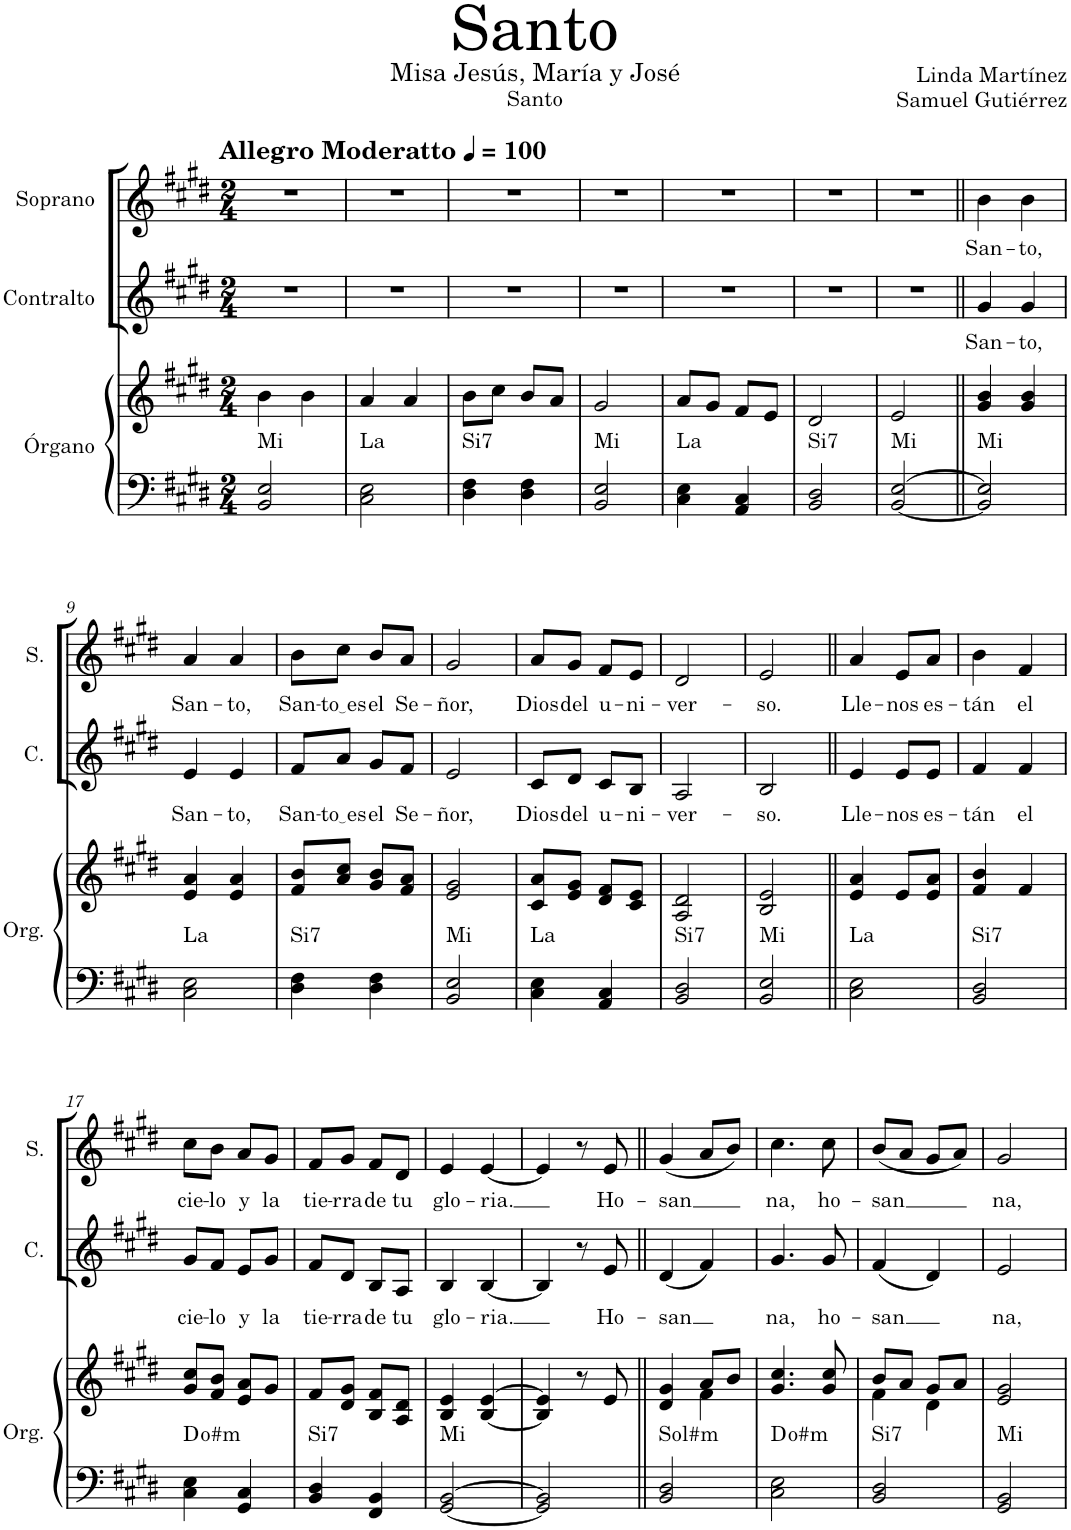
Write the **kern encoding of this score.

**kern	**kern	**harte	**kern	**text	**kern	**text
*part3	*part3	*part3	*part2	*part2	*part1	*part1
*staff4	*staff3	*	*staff2	*staff2	*staff1	*staff1
*I"Órgano	*	*	*I"Contralto	*	*I"Soprano	*
*	*	*	*I'C.	*	*I'S.	*
*clefF4	*clefG2	*	*clefG2	*	*clefG2	*
*k[f#c#g#d#]	*k[f#c#g#d#]	*	*k[f#c#g#d#]	*	*k[f#c#g#d#]	*
*M2/4	*M2/4	*	*M2/4	*	*M2/4	*
*MM100	*MM100	*	*MM100	*	*MM100	*
=1	=1	=1	=1	=1	=1	=1
!	!	!LO:H:kt=Mi	!	!	!LO:TX:a:B:t=Allegro Moderatto	!
2BB/ 2E/	4b\	N	2r	.	2r	.
.	4b\	.	.	.	.	.
=2	=2	=2	=2	=2	=2	=2
!	!	!LO:H:kt=La	!	!	!	!
2C#\ 2E\	4a/	N	2r	.	2r	.
.	4a/	.	.	.	.	.
=3	=3	=3	=3	=3	=3	=3
!	!	!LO:H:kt=Si7	!	!	!	!
4D#\ 4F#\	8b\L	N	2r	.	2r	.
.	8cc#\J	.	.	.	.	.
4D#\ 4F#\	8b/L	.	.	.	.	.
.	8a/J	.	.	.	.	.
=4	=4	=4	=4	=4	=4	=4
!	!	!LO:H:kt=Mi	!	!	!	!
2BB/ 2E/	2g#/	N	2r	.	2r	.
=5	=5	=5	=5	=5	=5	=5
!	!	!LO:H:kt=La	!	!	!	!
4C#\ 4E\	8a/L	N	2r	.	2r	.
.	8g#/J	.	.	.	.	.
4AA/ 4C#/	8f#/L	.	.	.	.	.
.	8e/J	.	.	.	.	.
=6	=6	=6	=6	=6	=6	=6
!	!	!LO:H:kt=Si7	!	!	!	!
2BB/ 2D#/	2d#/	N	2r	.	2r	.
=7	=7	=7	=7	=7	=7	=7
!	!	!LO:H:kt=Mi	!	!	!	!
[2BB/ [2E/	2e/	N	2r	.	2r	.
=8||	=8||	=8||	=8||	=8||	=8||	=8||
!	!	!LO:H:kt=Mi	!	!LO:LY:b	!	!LO:LY:b
2BB/] 2E/]	4g#/ 4b/	N	4g#/	San-	4b\	San-
!	!	!	!	!LO:LY:b	!	!LO:LY:b
.	4g#/ 4b/	.	4g#/	-to,	4b\	-to,
!!LO:LB:g=z
=9	=9	=9	=9	=9	=9	=9
!	!	!LO:H:kt=La	!	!LO:LY:b	!	!LO:LY:b
2C#\ 2E\	4e/ 4a/	N	4e/	San-	4a/	San-
!	!	!	!	!LO:LY:b	!	!LO:LY:b
.	4e/ 4a/	.	4e/	-to,	4a/	-to,
=10	=10	=10	=10	=10	=10	=10
!	!	!LO:H:kt=Si7	!	!LO:LY:b	!	!LO:LY:b
4D#\ 4F#\	8f#/ 8b/L	N	8f#/L	San-	8b\L	San-
!	!	!	!	!LO:LY:b	!	!LO:LY:b
.	8a/ 8cc#/J	.	8a/J	to es	8cc#\J	to es
!	!	!	!	!LO:LY:b	!	!LO:LY:b
4D#\ 4F#\	8g#/ 8b/L	.	8g#/L	el	8b/L	el
!	!	!	!	!LO:LY:b	!	!LO:LY:b
.	8f#/ 8a/J	.	8f#/J	Se-	8a/J	Se-
=11	=11	=11	=11	=11	=11	=11
!	!	!LO:H:kt=Mi	!	!LO:LY:b	!	!LO:LY:b
2BB/ 2E/	2e/ 2g#/	N	2e/	-ñor,	2g#/	-ñor,
=12	=12	=12	=12	=12	=12	=12
!	!	!LO:H:kt=La	!	!LO:LY:b	!	!LO:LY:b
4C#\ 4E\	8c#/ 8a/L	N	8c#/L	Dios	8a/L	Dios
!	!	!	!	!LO:LY:b	!	!LO:LY:b
.	8e/ 8g#/J	.	8d#/J	del	8g#/J	del
!	!	!	!	!LO:LY:b	!	!LO:LY:b
4AA/ 4C#/	8d#/ 8f#/L	.	8c#/L	u-	8f#/L	u-
!	!	!	!	!LO:LY:b	!	!LO:LY:b
.	8c#/ 8e/J	.	8B/J	-ni-	8e/J	-ni-
=13	=13	=13	=13	=13	=13	=13
!	!	!LO:H:kt=Si7	!	!LO:LY:b	!	!LO:LY:b
2BB/ 2D#/	2A/ 2d#/	N	2A/	-ver-	2d#/	-ver-
=14	=14	=14	=14	=14	=14	=14
!	!	!LO:H:kt=Mi	!	!LO:LY:b	!	!LO:LY:b
2BB/ 2E/	2B/ 2e/	N	2B/	-so.	2e/	-so.
=15||	=15||	=15||	=15||	=15||	=15||	=15||
!	!	!LO:H:kt=La	!	!LO:LY:b	!	!LO:LY:b
2C#\ 2E\	4e/ 4a/	N	4e/	Lle-	4a/	Lle-
!	!	!	!	!LO:LY:b	!	!LO:LY:b
.	8e/L	.	8e/L	-nos	8e/L	-nos
!	!	!	!	!LO:LY:b	!	!LO:LY:b
.	8e/ 8a/J	.	8e/J	es-	8a/J	es-
=16	=16	=16	=16	=16	=16	=16
!	!	!LO:H:kt=Si7	!	!LO:LY:b	!	!LO:LY:b
2BB/ 2D#/	4f#/ 4b/	N	4f#/	-tán	4b\	-tán
!	!	!	!	!LO:LY:b	!	!LO:LY:b
.	4f#/	.	4f#/	el	4f#/	el
!!LO:LB:g=z
=17	=17	=17	=17	=17	=17	=17
!	!	!	!	!LO:LY:b	!	!LO:LY:b
4C#\ 4E\	8g#/ 8cc#/L	D:dim	8g#/L	-cie-	8cc#\L	-cie-
!	!	!	!	!LO:LY:b	!	!LO:LY:b
.	8f#/ 8b/J	.	8f#/J	-lo	8b\J	-lo
!	!	!	!	!LO:LY:b	!	!LO:LY:b
4GG#/ 4C#/	8e/ 8a/L	.	8e/L	y	8a/L	y
!	!	!	!	!LO:LY:b	!	!LO:LY:b
.	8g#/J	.	8g#/J	la	8g#/J	la
=18	=18	=18	=18	=18	=18	=18
!	!	!LO:H:kt=Si7	!	!LO:LY:b	!	!LO:LY:b
4BB/ 4D#/	8f#/L	N	8f#/L	tie-	8f#/L	tie-
!	!	!	!	!LO:LY:b	!	!LO:LY:b
.	8d#/ 8g#/J	.	8d#/J	-rra	8g#/J	-rra
!	!	!	!	!LO:LY:b	!	!LO:LY:b
4FF#/ 4BB/	8B/ 8f#/L	.	8B/L	de	8f#/L	de
!	!	!	!	!LO:LY:b	!	!LO:LY:b
.	8A/ 8d#/J	.	8A/J	tu	8d#/J	tu
=19	=19	=19	=19	=19	=19	=19
!	!	!LO:H:kt=Mi	!	!LO:LY:b	!	!LO:LY:b
[2GG#/ [2BB/	4B/ 4e/	N	4B/	glo-	4e/	glo-
!	!	!	!	!LO:LY:b	!	!LO:LY:b
.	[4B/ [4e/	.	[4B/	-ria.	[4e/	-ria.
=20	=20	=20	=20	=20	=20	=20
2GG#/] 2BB/]	4B/] 4e/]	.	4B/]	.	4e/]	.
.	8r	.	8r	.	8r	.
!	!	!	!	!LO:LY:b	!	!LO:LY:b
.	8e/	.	8e/	Ho-	8e/	Ho-
=21||	=21||	=21||	=21||	=21||	=21||	=21||
*	*^	*	*	*	*	*
!	!	!	!LO:H:kt=Sol#m	!	!LO:LY:b	!	!LO:LY:b
2BB/ 2D#/	4d#/ 4g#/	4ryy	N	(4d#/	-san	(4g#/	-san
.	8a/L	4f#\	.	4f#/)	.	8a/L	.
.	8b/J	.	.	.	.	8b/J)	.
*	*v	*v	*	*	*	*	*
=22	=22	=22	=22	=22	=22	=22
!	!	!	!	!LO:LY:b	!	!LO:LY:b
2C#\ 2E\	4.g#/ 4.cc#/	D:dim	4.g#/	na,	4.cc#\	na,
!	!	!	!	!LO:LY:b	!	!LO:LY:b
.	8g#/ 8cc#/	.	8g#/	ho-	8cc#\	ho-
=23	=23	=23	=23	=23	=23	=23
*	*^	*	*	*	*	*
!	!	!	!LO:H:kt=Si7	!	!LO:LY:b	!	!LO:LY:b
2BB/ 2D#/	8b/L	4f#\	N	(4f#/	-san	(8b/L	-san
.	8a/J	.	.	.	.	8a/J	.
.	8g#/L	4d#\	.	4d#/)	.	8g#/L	.
.	8a/J	.	.	.	.	8a/J)	.
*	*v	*v	*	*	*	*	*
=24	=24	=24	=24	=24	=24	=24
!	!	!LO:H:kt=Mi	!	!LO:LY:b	!	!LO:LY:b
2GG#/ 2BB/	2e/ 2g#/	N	2e/	na,	2g#/	na,
=	=	=	=	=	=	=
*-	*-	*-	*-	*-	*-	*-
